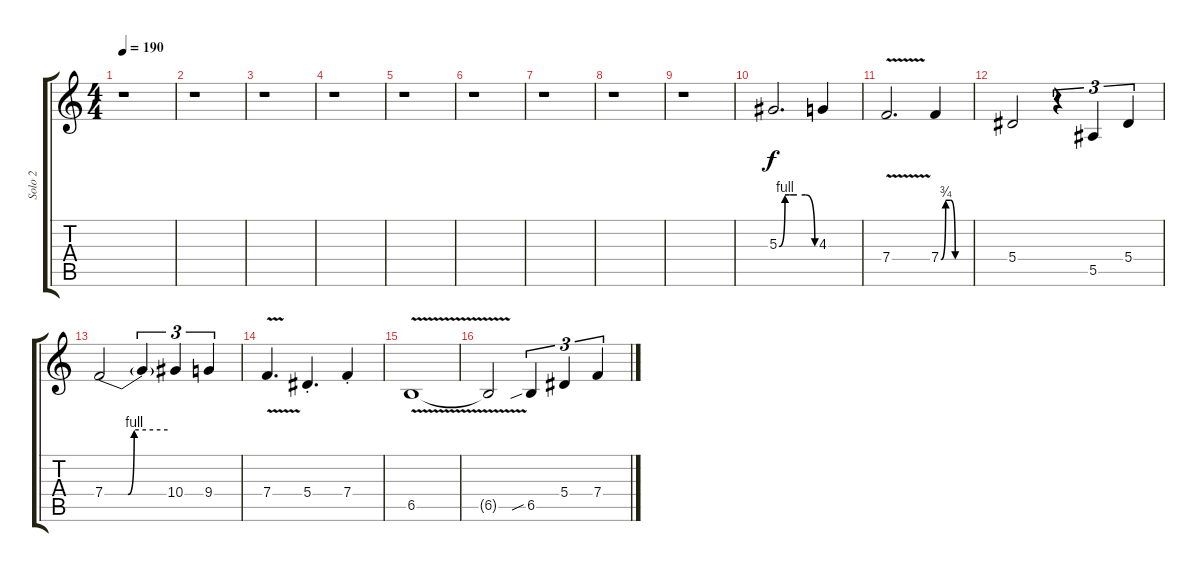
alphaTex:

\track ("Solo 2" "Solo 2") {instrument distortionguitar}
\staff {score tabs}
\tuning (C4 G3 Eb3 Bb2 F2 C2) {hide}
\ts (4 4)
\tempo 190
\clef g2
\ks c
r.1{dy f} |
r.1 |
r.1 |
r.1 |
r.1 |
r.1 |
r.1 |
r.1 |
r.1 |
5.3{be (custom 0 0 10 4 17 4 20 4 30 4 44 4 60 0)}.2{d} 4.3.4 |
7.4{v}.2{d} 7.4{be (custom 0 0 10 3 20 3 30 0 60 0)}.4 |
5.4.2 r.4{tu (3 2)} 5.5.4{tu (3 2)} 5.4.4{tu (3 2)} |
7.4{be (custom 0 0 22 0 28 4 60 4)}.2 7.4{t}.4{tu (3 2)} 10.4.4{tu (3 2)} 9.4.4{tu (3 2)} |
7.4{v}.4{d} 5.4{st}.4{d} 7.4{st}.4 |
6.5{v}.1 |
6.5{t}.2 6.5{sib}.4{tu (3 2)} 5.4.4{tu (3 2)} 7.4.4{tu (3 2)}
